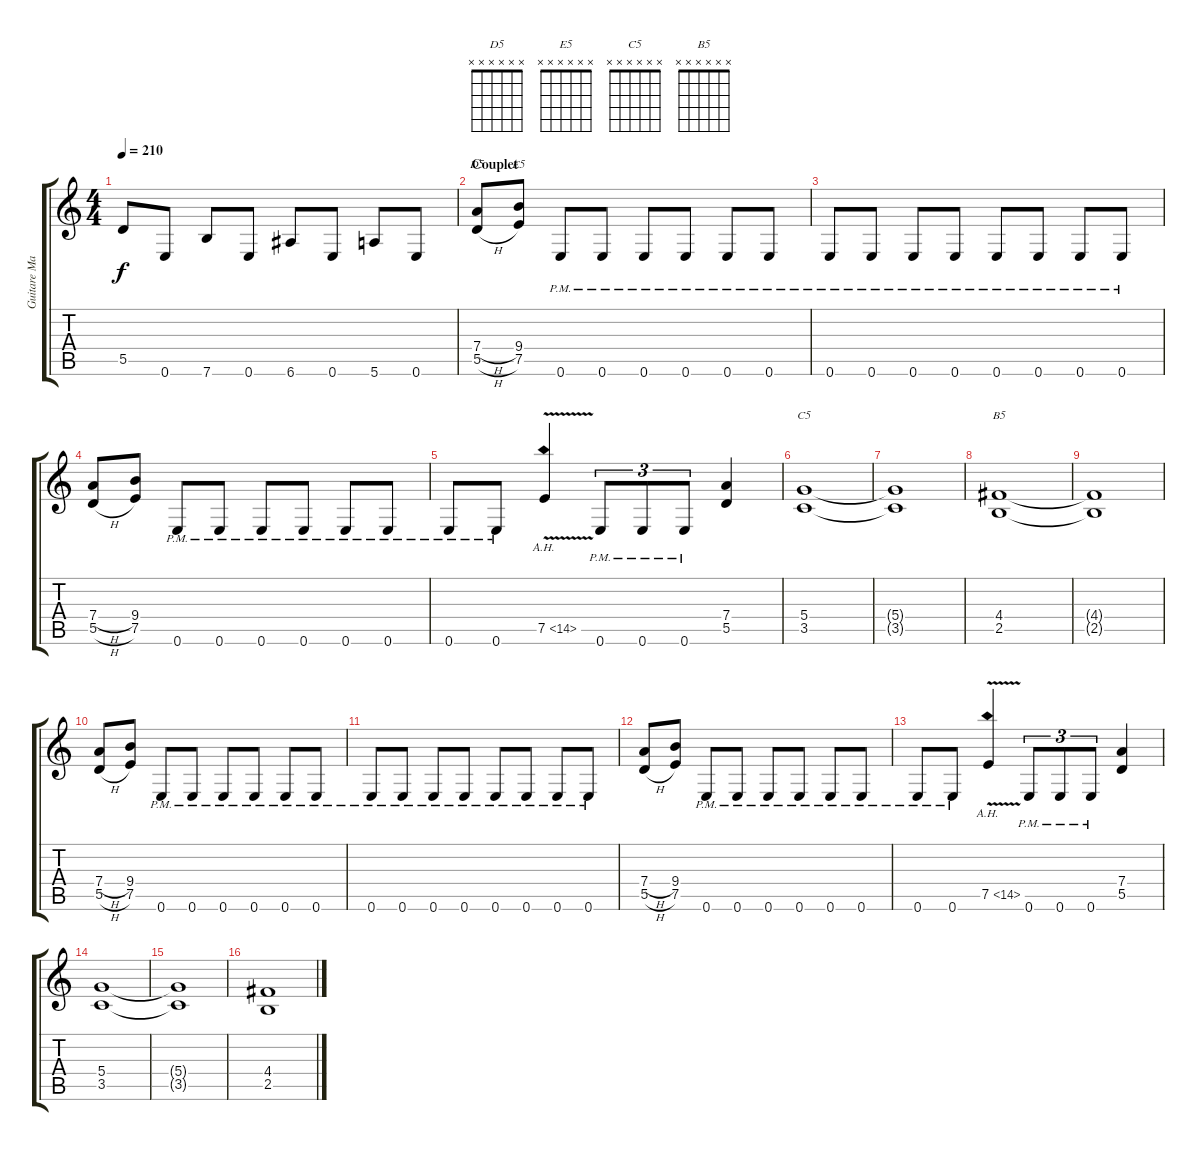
\track ("Guitare Mathieu" "Guitare Ma") {instrument overdrivenguitar}
\staff {score tabs}
\tuning (E4 B3 G3 D3 A2 E2) {hide}
\chord ("D5" x x x x x x)
\chord ("E5" x x x x x x)
\chord ("C5" x x x x x x)
\chord ("B5" x x x x x x)
\ts (4 4)
\tempo 210
\clef g2
\ks c
5.5{t}.8{dy f} 0.6.8 7.6.8 0.6.8 6.6.8 0.6.8 5.6.8 0.6.8 |
\section ("" "Couplet")
(7.4{h} 5.5{h}).8{ch "D5"} (9.4 7.5).8{ch "E5"} 0.6{pm}.8 0.6{pm}.8 0.6{pm}.8 0.6{pm}.8 0.6{pm}.8 0.6{pm}.8 |
0.6{pm}.8 0.6{pm}.8 0.6{pm}.8 0.6{pm}.8 0.6{pm}.8 0.6{pm}.8 0.6{pm}.8 0.6{pm}.8 |
(7.4{h} 5.5{h}).8 (9.4 7.5).8 0.6{pm}.8 0.6{pm}.8 0.6{pm}.8 0.6{pm}.8 0.6{pm}.8 0.6{pm}.8 |
0.6{pm}.8 0.6{pm}.8 7.5{ah 7 v}.4 0.6{pm}.8{tu (3 2)} 0.6{pm}.8{tu (3 2)} 0.6{pm}.8{tu (3 2)} (7.4 5.5).4 |
(5.4 3.5).1{ch "C5"} |
(5.4{t} 3.5{t}).1 |
(4.4 2.5).1{ch "B5"} |
(4.4{t} 2.5{t}).1 |
(7.4{h} 5.5{h}).8 (9.4 7.5).8 0.6{pm}.8 0.6{pm}.8 0.6{pm}.8 0.6{pm}.8 0.6{pm}.8 0.6{pm}.8 |
0.6{pm}.8 0.6{pm}.8 0.6{pm}.8 0.6{pm}.8 0.6{pm}.8 0.6{pm}.8 0.6{pm}.8 0.6{pm}.8 |
(7.4{h} 5.5{h}).8 (9.4 7.5).8 0.6{pm}.8 0.6{pm}.8 0.6{pm}.8 0.6{pm}.8 0.6{pm}.8 0.6{pm}.8 |
0.6{pm}.8 0.6{pm}.8 7.5{ah 7 v}.4 0.6{pm}.8{tu (3 2)} 0.6{pm}.8{tu (3 2)} 0.6{pm}.8{tu (3 2)} (7.4 5.5).4 |
(5.4 3.5).1 |
(5.4{t} 3.5{t}).1 |
(4.4 2.5).1
